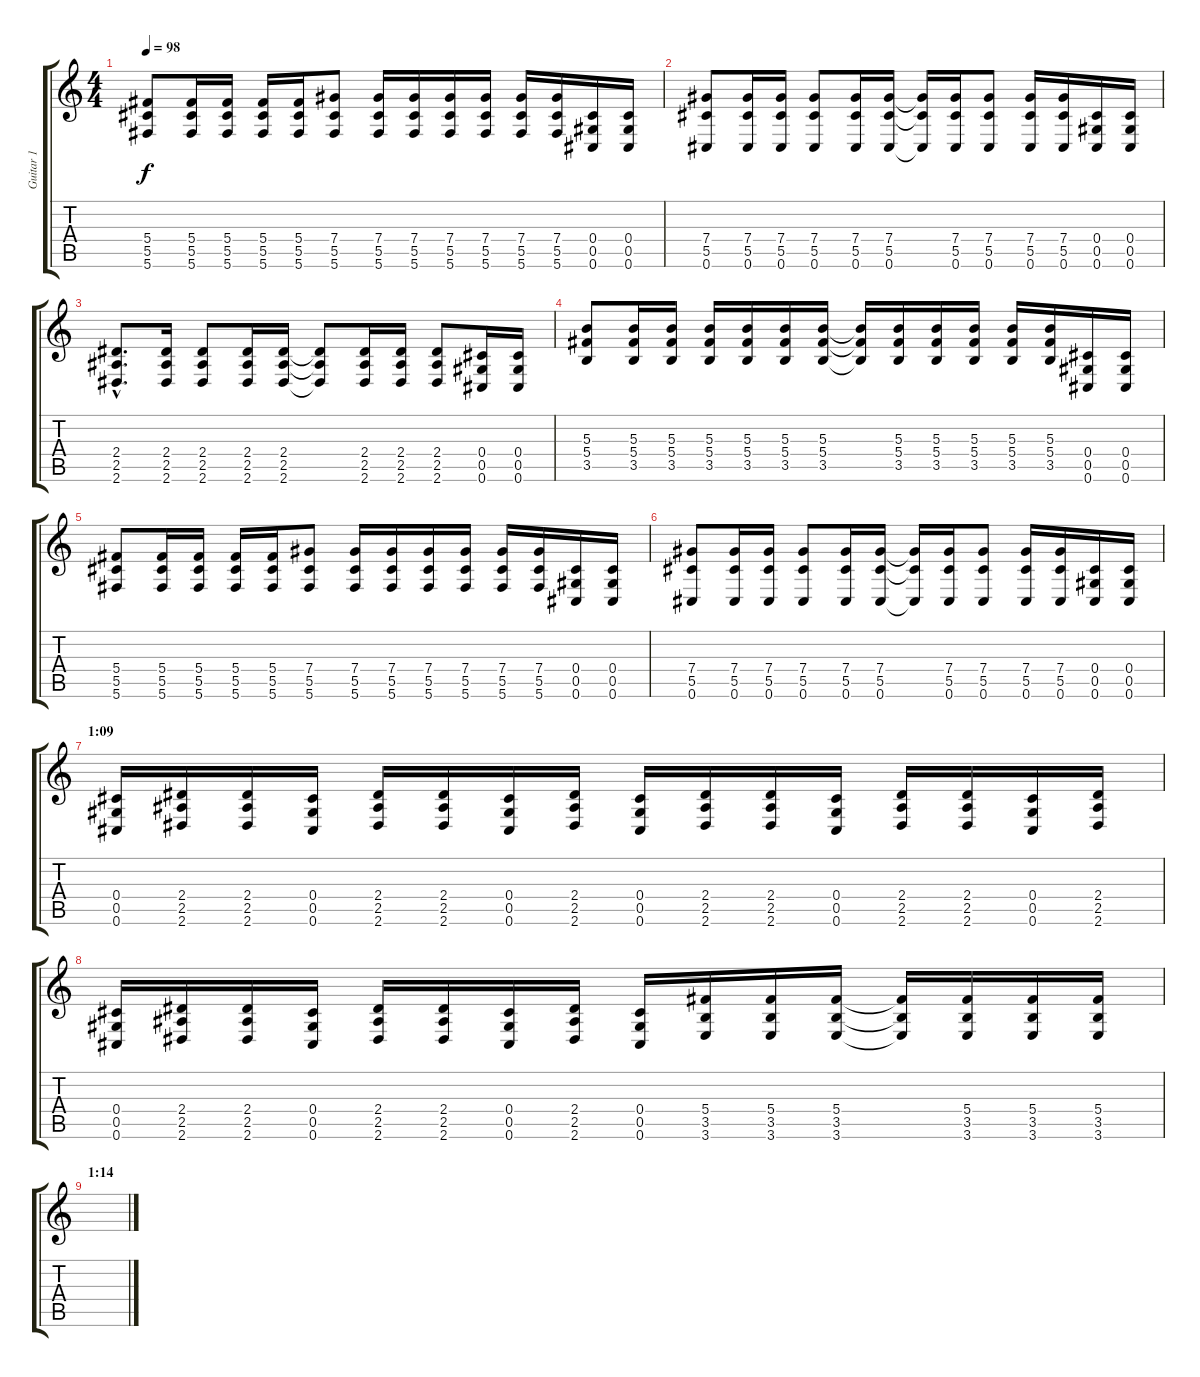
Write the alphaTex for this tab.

\track ("Guitar 1" "Guitar 1") {instrument distortionguitar}
\staff {score tabs}
\tuning (Eb4 Bb3 Gb3 Db3 Ab2 Db2) {hide}
\ts (4 4)
\tempo 98
\clef g2
\ks c
(5.4 5.5 5.6).8{dy f} (5.4 5.5 5.6).16 (5.4 5.5 5.6).16 (5.4 5.5 5.6).16 (5.4 5.5 5.6).16 (7.4 5.5 5.6).8 (7.4 5.5 5.6).16 (7.4 5.5 5.6).16 (7.4 5.5 5.6).16 (7.4 5.5 5.6).16 (7.4 5.5 5.6).16 (7.4 5.5 5.6).16 (0.4 0.5 0.6).16 (0.4 0.5 0.6).16 |
(7.4 5.5 0.6).8 (7.4 5.5 0.6).16 (7.4 5.5 0.6).16 (7.4 5.5 0.6).8 (7.4 5.5 0.6).16 (7.4 5.5 0.6).16 (7.4{t} 5.5{t} 0.6{t}).16 (7.4 5.5 0.6).16 (7.4 5.5 0.6).8 (7.4 5.5 0.6).16 (7.4 5.5 0.6).16 (0.4 0.5 0.6).16 (0.4 0.5 0.6).16 |
(2.4{hac} 2.5{hac} 2.6{hac}).8{d} (2.4 2.5 2.6).16 (2.4 2.5 2.6).8 (2.4 2.5 2.6).16 (2.4 2.5 2.6).16 (2.4{t} 2.5{t} 2.6{t}).8 (2.4 2.5 2.6).16 (2.4 2.5 2.6).16 (2.4 2.5 2.6).8 (0.4 0.5 0.6).16 (0.4 0.5 0.6).16 |
(5.3 5.4 3.5).8 (5.3 5.4 3.5).16 (5.3 5.4 3.5).16 (5.3 5.4 3.5).16 (5.3 5.4 3.5).16 (5.3 5.4 3.5).16 (5.3 5.4 3.5).16 (5.3{t} 5.4{t} 3.5{t}).16 (5.3 5.4 3.5).16 (5.3 5.4 3.5).16 (5.3 5.4 3.5).16 (5.3 5.4 3.5).16 (5.3 5.4 3.5).16 (0.4 0.5 0.6).16 (0.4 0.5 0.6).16 |
(5.4 5.5 5.6).8 (5.4 5.5 5.6).16 (5.4 5.5 5.6).16 (5.4 5.5 5.6).16 (5.4 5.5 5.6).16 (7.4 5.5 5.6).8 (7.4 5.5 5.6).16 (7.4 5.5 5.6).16 (7.4 5.5 5.6).16 (7.4 5.5 5.6).16 (7.4 5.5 5.6).16 (7.4 5.5 5.6).16 (0.4 0.5 0.6).16 (0.4 0.5 0.6).16 |
(7.4 5.5 0.6).8 (7.4 5.5 0.6).16 (7.4 5.5 0.6).16 (7.4 5.5 0.6).8 (7.4 5.5 0.6).16 (7.4 5.5 0.6).16 (7.4{t} 5.5{t} 0.6{t}).16 (7.4 5.5 0.6).16 (7.4 5.5 0.6).8 (7.4 5.5 0.6).16 (7.4 5.5 0.6).16 (0.4 0.5 0.6).16 (0.4 0.5 0.6).16 |
\section ("" "1:09")
(0.4 0.5 0.6).16 (2.4 2.5 2.6).16 (2.4 2.5 2.6).16 (0.4 0.5 0.6).16 (2.4 2.5 2.6).16 (2.4 2.5 2.6).16 (0.4 0.5 0.6).16 (2.4 2.5 2.6).16 (0.4 0.5 0.6).16 (2.4 2.5 2.6).16 (2.4 2.5 2.6).16 (0.4 0.5 0.6).16 (2.4 2.5 2.6).16 (2.4 2.5 2.6).16 (0.4 0.5 0.6).16 (2.4 2.5 2.6).16 |
(0.4 0.5 0.6).16 (2.4 2.5 2.6).16 (2.4 2.5 2.6).16 (0.4 0.5 0.6).16 (2.4 2.5 2.6).16 (2.4 2.5 2.6).16 (0.4 0.5 0.6).16 (2.4 2.5 2.6).16 (0.4 0.5 0.6).16 (5.4 3.5 3.6).16 (5.4 3.5 3.6).16 (5.4 3.5 3.6).16 (5.4{t} 3.5{t} 3.6{t}).16 (5.4 3.5 3.6).16 (5.4 3.5 3.6).16 (5.4 3.5 3.6).16 |
\section ("" "1:14")
